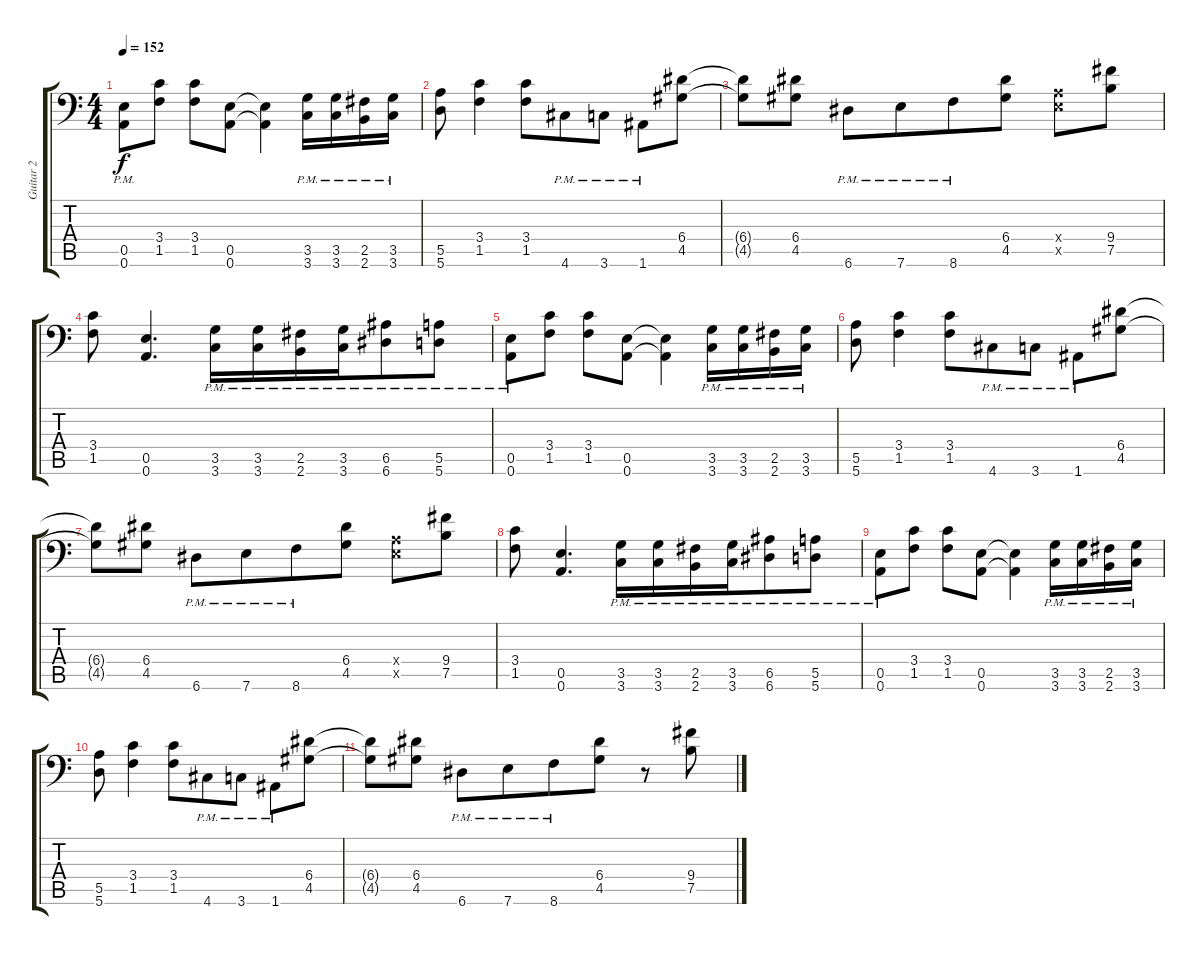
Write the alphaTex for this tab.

\track ("Guitar 2" "Guitar 2") {instrument distortionguitar bank 255}
\staff {score tabs}
\tuning (B3 Gb3 D3 A2 E2 A1) {hide}
\ts (4 4)
\tempo 152
\clef f4
\ks c
(0.5{pm} 0.6{pm}).8{dy f} (3.4 1.5).8 (3.4 1.5).8{beam merge} (0.5 0.6).8 (0.5{t} 0.6{t}).4{beam merge} (3.5{pm} 3.6{pm}).16 (3.5{pm} 3.6{pm}).16 (2.5{pm} 2.6{pm}).16{beam merge} (3.5{pm} 3.6{pm}).16 |
(5.5 5.6).8 (3.4 1.5).4{beam merge} (3.4 1.5).8{beam merge} 4.6{pm}.8 3.6{pm}.8 1.6{pm}.8 (6.4 4.5).8 |
(6.4{t} 4.5{t}).8 (6.4 4.5).8 6.6{pm}.8 7.6{pm}.8{beam merge} 8.6{pm}.8{beam merge} (6.4 4.5).8 (0.4{x} 0.5{x}).8 (9.4 7.5).8 |
(3.4 1.5).8 (0.5 0.6).4{d} (3.5{pm} 3.6{pm}).16 (3.5{pm} 3.6{pm}).16{beam merge} (2.5{pm} 2.6{pm}).16{beam merge} (3.5{pm} 3.6{pm}).16{beam merge} (6.5{pm} 6.6{pm}).8 (5.5{pm} 5.6{pm}).8 |
(0.5{pm} 0.6{pm}).8 (3.4 1.5).8 (3.4 1.5).8{beam merge} (0.5 0.6).8 (0.5{t} 0.6{t}).4{beam merge} (3.5{pm} 3.6{pm}).16 (3.5{pm} 3.6{pm}).16 (2.5{pm} 2.6{pm}).16{beam merge} (3.5{pm} 3.6{pm}).16 |
(5.5 5.6).8 (3.4 1.5).4{beam merge} (3.4 1.5).8{beam merge} 4.6{pm}.8 3.6{pm}.8 1.6{pm}.8 (6.4 4.5).8 |
(6.4{t} 4.5{t}).8 (6.4 4.5).8 6.6{pm}.8 7.6{pm}.8{beam merge} 8.6{pm}.8{beam merge} (6.4 4.5).8 (0.4{x} 0.5{x}).8 (9.4 7.5).8 |
(3.4 1.5).8 (0.5 0.6).4{d} (3.5{pm} 3.6{pm}).16 (3.5{pm} 3.6{pm}).16{beam merge} (2.5{pm} 2.6{pm}).16{beam merge} (3.5{pm} 3.6{pm}).16{beam merge} (6.5{pm} 6.6{pm}).8 (5.5{pm} 5.6{pm}).8 |
(0.5{pm} 0.6{pm}).8 (3.4 1.5).8 (3.4 1.5).8{beam merge} (0.5 0.6).8 (0.5{t} 0.6{t}).4{beam merge} (3.5{pm} 3.6{pm}).16 (3.5{pm} 3.6{pm}).16 (2.5{pm} 2.6{pm}).16{beam merge} (3.5{pm} 3.6{pm}).16 |
(5.5 5.6).8 (3.4 1.5).4{beam merge} (3.4 1.5).8{beam merge} 4.6{pm}.8 3.6{pm}.8 1.6{pm}.8 (6.4 4.5).8 |
(6.4{t} 4.5{t}).8 (6.4 4.5).8 6.6{pm}.8 7.6{pm}.8{beam merge} 8.6{pm}.8{beam merge} (6.4 4.5).8 r.8 (9.4 7.5).8
